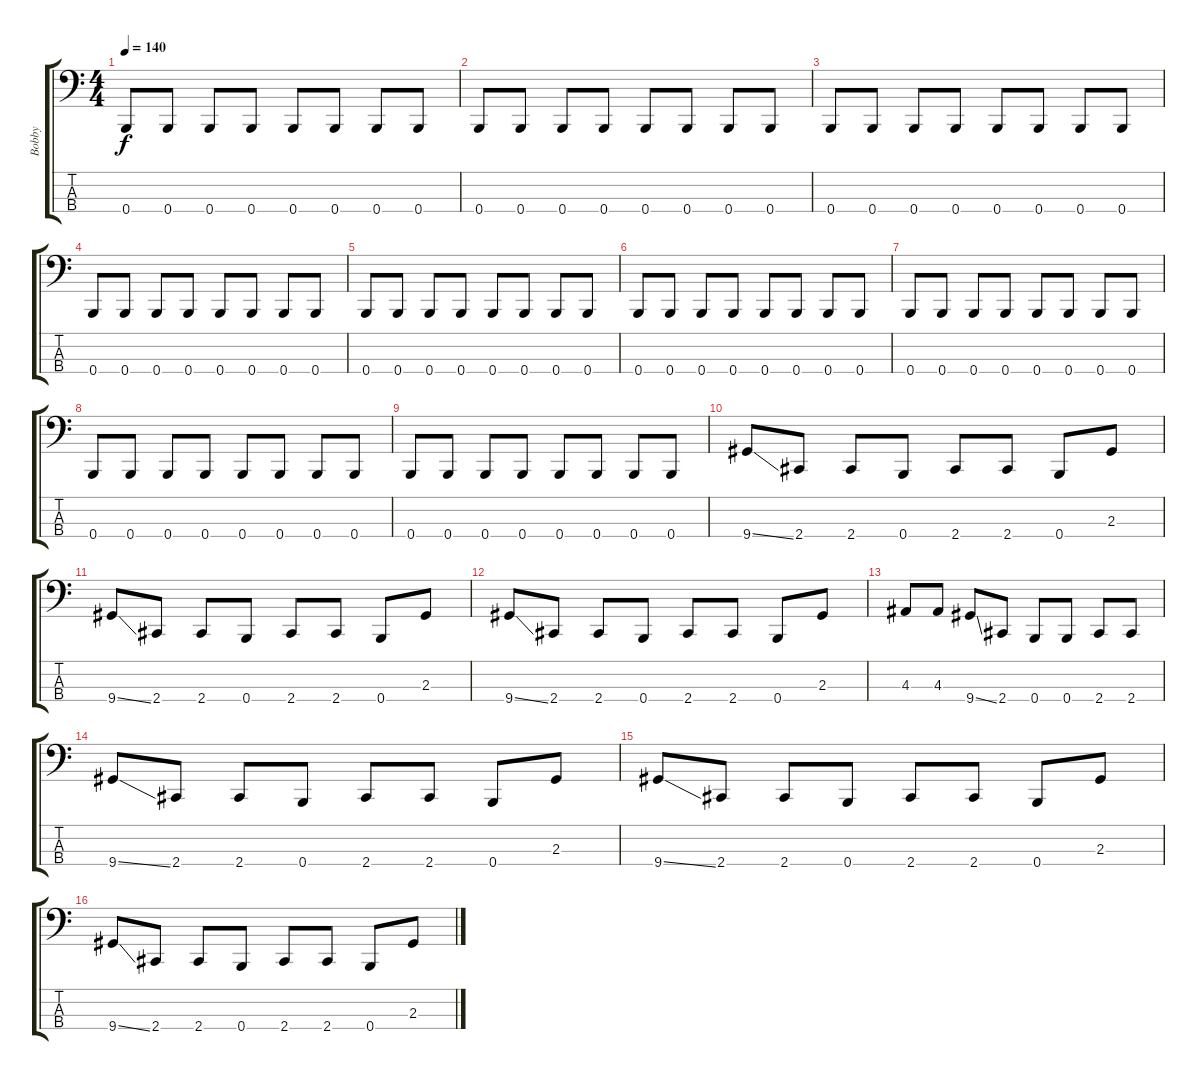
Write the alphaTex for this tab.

\track ("Bobby" "Bobby") {instrument electricbasspick}
\staff {score tabs}
\tuning (E2 B1 Gb1 B0) {hide}
\ts (4 4)
\tempo 140
\clef f4
\ks c
0.4.8{dy f} 0.4.8 0.4.8 0.4.8 0.4.8 0.4.8 0.4.8 0.4.8 |
0.4.8 0.4.8 0.4.8 0.4.8 0.4.8 0.4.8 0.4.8 0.4.8 |
0.4.8 0.4.8 0.4.8 0.4.8 0.4.8 0.4.8 0.4.8 0.4.8 |
0.4.8 0.4.8 0.4.8 0.4.8 0.4.8 0.4.8 0.4.8 0.4.8 |
0.4.8 0.4.8 0.4.8 0.4.8 0.4.8 0.4.8 0.4.8 0.4.8 |
0.4.8 0.4.8 0.4.8 0.4.8 0.4.8 0.4.8 0.4.8 0.4.8 |
0.4.8 0.4.8 0.4.8 0.4.8 0.4.8 0.4.8 0.4.8 0.4.8 |
0.4.8 0.4.8 0.4.8 0.4.8 0.4.8 0.4.8 0.4.8 0.4.8 |
0.4.8 0.4.8 0.4.8 0.4.8 0.4.8 0.4.8 0.4.8 0.4.8 |
9.4{ss}.8 2.4.8 2.4.8 0.4.8 2.4.8 2.4.8 0.4.8 2.3.8 |
9.4{ss}.8 2.4.8 2.4.8 0.4.8 2.4.8 2.4.8 0.4.8 2.3.8 |
9.4{ss}.8 2.4.8 2.4.8 0.4.8 2.4.8 2.4.8 0.4.8 2.3.8 |
4.3.8 4.3.8 9.4{ss}.8 2.4.8 0.4.8 0.4.8 2.4.8 2.4.8 |
9.4{ss}.8 2.4.8 2.4.8 0.4.8 2.4.8 2.4.8 0.4.8 2.3.8 |
9.4{ss}.8 2.4.8 2.4.8 0.4.8 2.4.8 2.4.8 0.4.8 2.3.8 |
9.4{ss}.8 2.4.8 2.4.8 0.4.8 2.4.8 2.4.8 0.4.8 2.3.8
